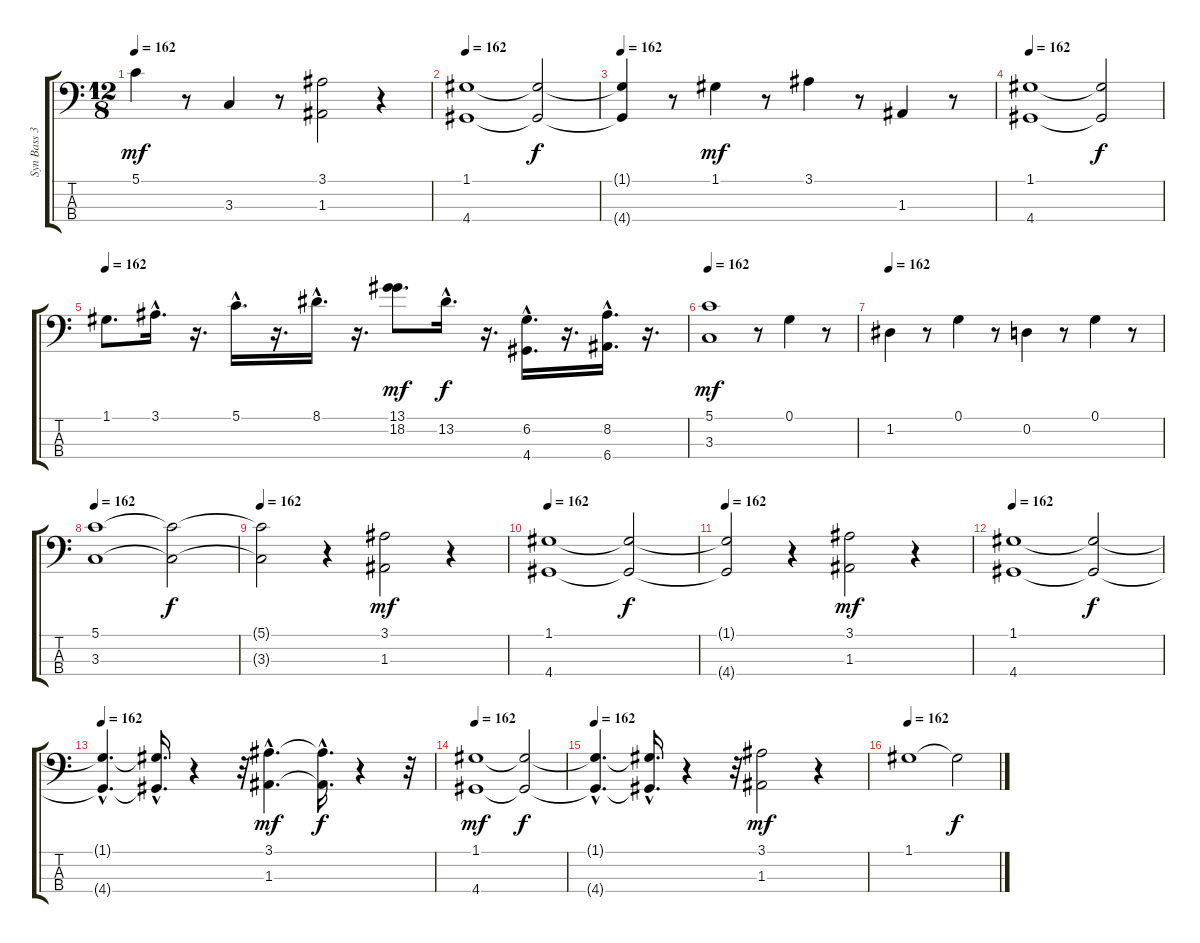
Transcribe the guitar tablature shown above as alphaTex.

\track ("Syn Bass 3" "Syn Bass 3") {instrument distortionguitar}
\staff {score tabs}
\tuning (G2 D2 A1 E1) {hide}
\ts (12 8)
\tempo 162
\clef f4
\ks c
5.1.4{dy mf} r.8 3.3.4 r.8 (3.1 1.3).2 r.4 |
\tempo 162
(1.1 4.4).1 (1.1{t} 4.4{t}).2{dy f} |
\tempo 162
(1.1{t} 4.4{t}).4 r.8 1.1.4{dy mf} r.8 3.1.4 r.8 1.3.4 r.8 |
\tempo 162
(1.1 4.4).1 (1.1{t} 4.4{t}).2{dy f} |
\tempo 162
1.1.8{d balance 4} 3.1{hac}.16{d balance 7} r.16{d} 5.1{hac}.16{d balance 9} r.16{d} 8.1{hac}.16{d balance 11} r.16{d} (13.1 18.2).8{d dy mf balance 14} 13.2{hac}.16{d dy f balance 11} r.16{d} (6.2{hac} 4.4{hac}).16{d balance 9} r.16{d} (8.2{hac} 6.4{hac}).16{d balance 7} r.16{d} |
\tempo 162
(5.1 3.3).1{dy mf balance 2} r.8 0.1.4 r.8 |
\tempo 162
1.2.4 r.8 0.1.4 r.8 0.2.4 r.8 0.1.4 r.8 |
\tempo 162
(5.1 3.3).1 (5.1{t} 3.3{t}).2{dy f} |
\tempo 162
(5.1{t} 3.3{t}).2 r.4 (3.1 1.3).2{dy mf} r.4 |
\tempo 162
(1.1 4.4).1 (1.1{t} 4.4{t}).2{dy f} |
\tempo 162
(1.1{t} 4.4{t}).2 r.4 (3.1 1.3).2{dy mf} r.4 |
\tempo 162
(1.1 4.4).1 (1.1{t} 4.4{t}).2{dy f} |
\tempo 162
(1.1{hac t} 4.4{hac t}).4{d} (1.1{hac t} 4.4{hac t}).16{d} r.4 r.32 (3.1{hac} 1.3{hac}).4{d dy mf} (3.1{hac t} 1.3{hac t}).16{d dy f} r.4 r.32 |
\tempo 162
(1.1 4.4).1{dy mf} (1.1{t} 4.4{t}).2{dy f} |
\tempo 162
(1.1{hac t} 4.4{hac t}).4{d} (1.1{hac t} 4.4{hac t}).16{d} r.4 r.32 (3.1 1.3).2{dy mf} r.4 |
\tempo 162
1.1.1 1.1{t}.2{dy f}
